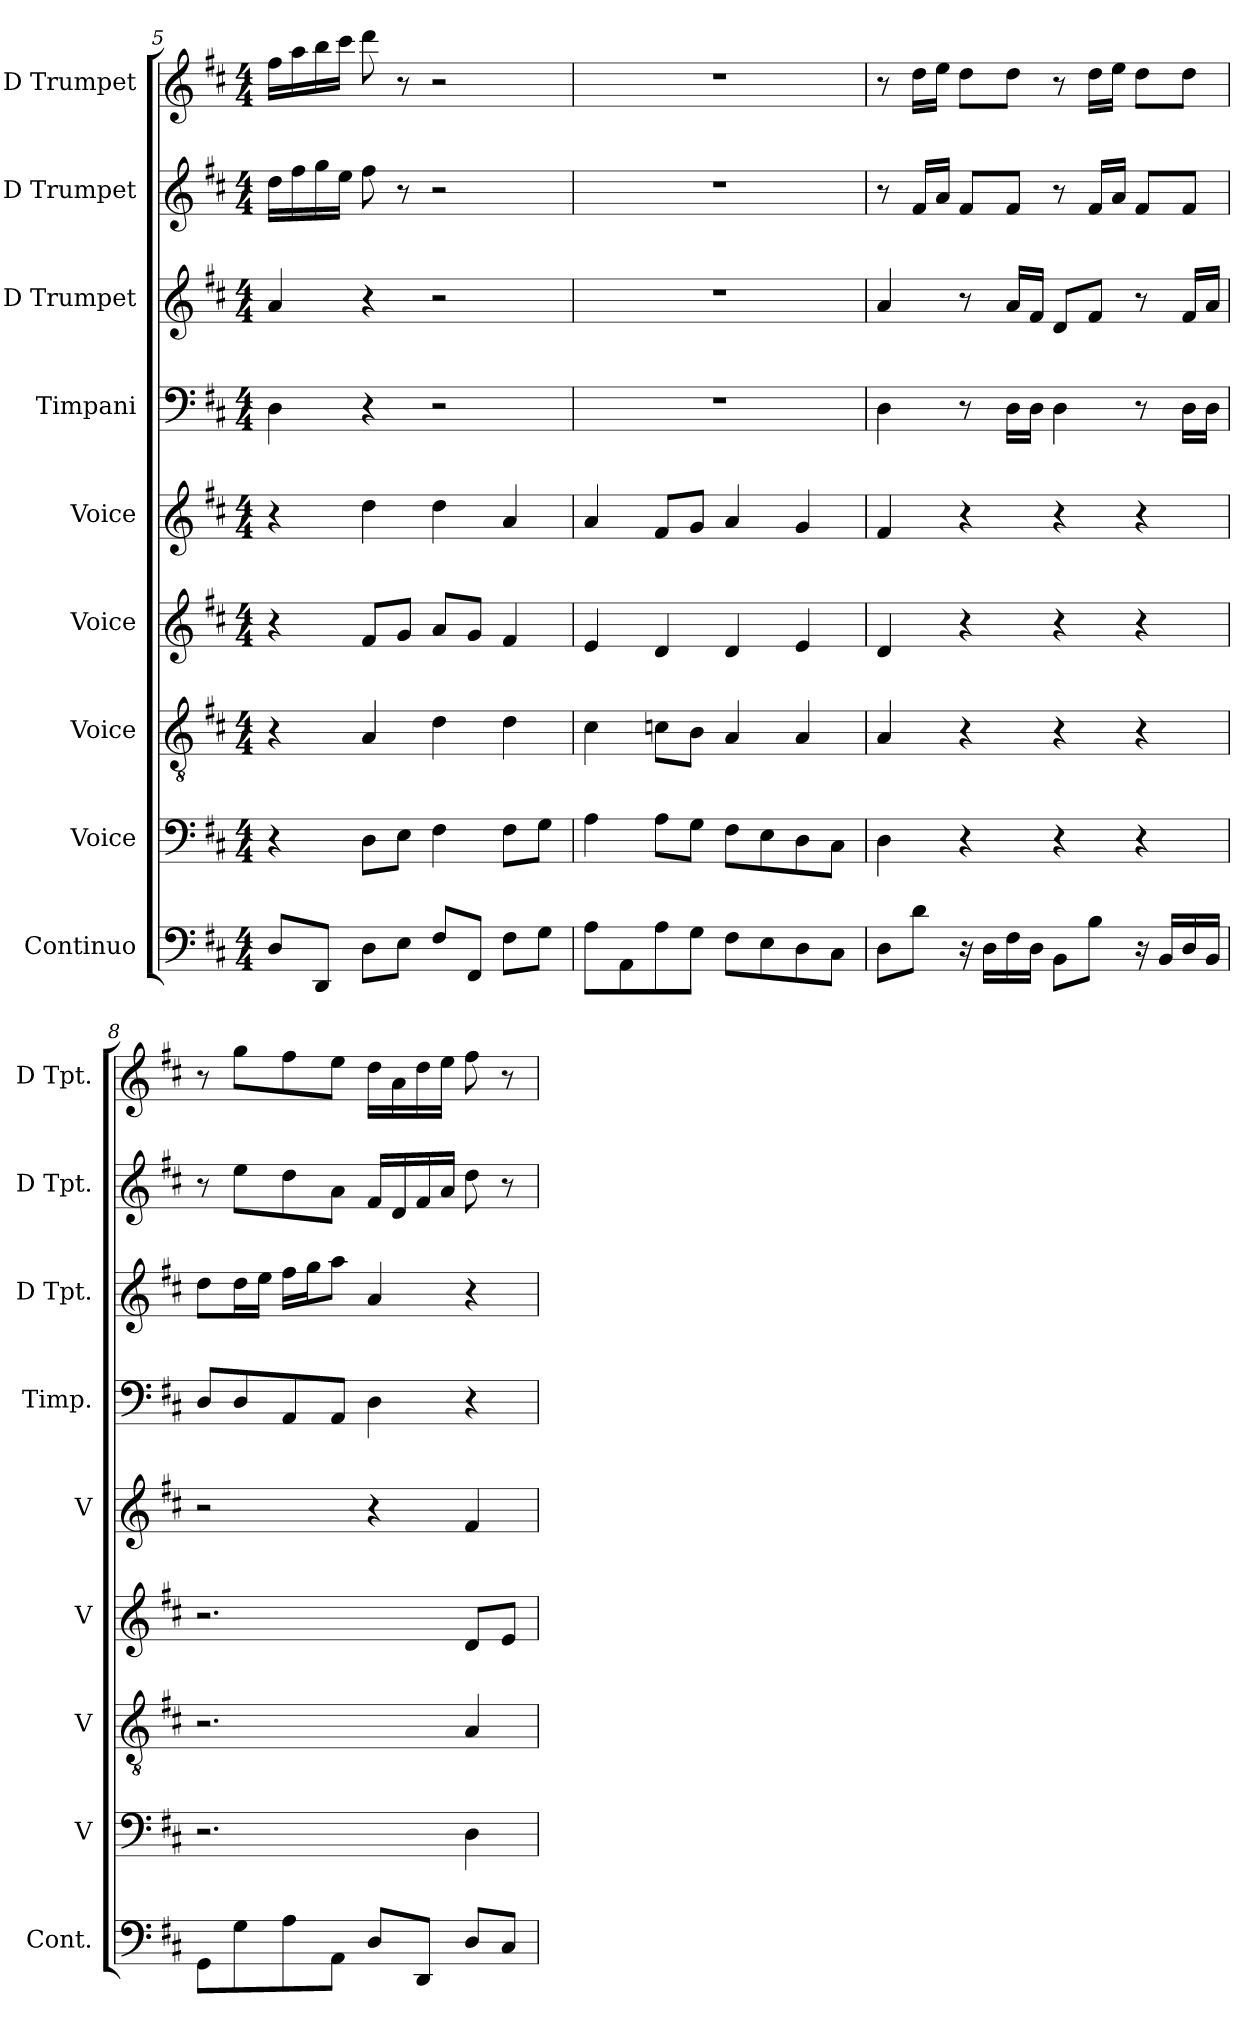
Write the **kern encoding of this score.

**kern	**kern	**kern	**kern	**kern	**kern	**kern	**kern	**kern
*part9	*part8	*part7	*part6	*part5	*part4	*part3	*part2	*part1
*staff9	*staff8	*staff7	*staff6	*staff5	*staff4	*staff3	*staff2	*staff1
*I"Continuo	*I"Voice	*I"Voice	*I"Voice	*I"Voice	*I"Timpani	*I"D Trumpet	*I"D Trumpet	*I"D Trumpet
*I'Cont.	*I'V	*I'V	*I'V	*I'V	*I'Timp.	*I'D Tpt.	*I'D Tpt.	*I'D Tpt.
*clefF4	*clefF4	*clefGv2	*clefG2	*clefG2	*clefF4	*clefG2	*clefG2	*clefG2
*	*	*	*	*	*	*ITrd-1c-2	*ITrd-1c-2	*ITrd-1c-2
*k[f#c#]	*k[f#c#]	*k[f#c#]	*k[f#c#]	*k[f#c#]	*k[f#c#]	*k[f#c#g#d#]	*k[f#c#g#d#]	*k[f#c#g#d#]
*M4/4	*M4/4	*M4/4	*M4/4	*M4/4	*M4/4	*M4/4	*M4/4	*M4/4
=5	=5	=5	=5	=5	=5	=5	=5	=5
8DL	4r	4r	4r	4r	4D	4b	16eeLL	16gg#LL
.	.	.	.	.	.	.	16gg#	16bb
8DDJ	.	.	.	.	.	.	16aa	16ccc#
.	.	.	.	.	.	.	16ff#JJ	16ddd#JJ
8DL	8DL	4A	8f#L	4dd	4r	4r	8gg#	8eee
8EJ	8EJ	.	8gJ	.	.	.	8r	8r
8F#L	4F#	4d	8aL	4dd	2r	2r	2r	2r
8FF#J	.	.	8gJ	.	.	.	.	.
8F#L	8F#L	4d	4f#	4a	.	.	.	.
8GJ	8GJ	.	.	.	.	.	.	.
=6	=6	=6	=6	=6	=6	=6	=6	=6
8AL	4A	4c#	4e	4a	1r	1r	1r	1r
8AA	.	.	.	.	.	.	.	.
8A	8AL	8cnL	4d	8f#L	.	.	.	.
8GJ	8GJ	8BJ	.	8gJ	.	.	.	.
8F#L	8F#L	4A	4d	4a	.	.	.	.
8E	8E	.	.	.	.	.	.	.
8D	8D	4A	4e	4g	.	.	.	.
8C#J	8C#J	.	.	.	.	.	.	.
=7	=7	=7	=7	=7	=7	=7	=7	=7
8DL	4D	4A	4d	4f#	4D	4b	8r	8r
8dJ	.	.	.	.	.	.	16g#LL	16eeLL
.	.	.	.	.	.	.	16bJJ	16ff#JJ
16r	4r	4r	4r	4r	8r	8r	8g#L	8eeL
16DLL	.	.	.	.	.	.	.	.
16F#	.	.	.	.	16DLL	16bLL	8g#J	8eeJ
16DJJ	.	.	.	.	16DJJ	16g#JJ	.	.
8BBL	4r	4r	4r	4r	4D	8eL	8r	8r
8BJ	.	.	.	.	.	8g#J	16g#LL	16eeLL
.	.	.	.	.	.	.	16bJJ	16ff#JJ
16r	4r	4r	4r	4r	8r	8r	8g#L	8eeL
16BBLL	.	.	.	.	.	.	.	.
16D	.	.	.	.	16DLL	16g#LL	8g#J	8eeJ
16BBJJ	.	.	.	.	16DJJ	16bJJ	.	.
=8	=8	=8	=8	=8	=8	=8	=8	=8
8GGL	2.r	2.r	2.r	2r	8DL	8eeL	8r	8r
8G	.	.	.	.	8D	16eeL	8ff#L	8aaL
.	.	.	.	.	.	16ff#JJ	.	.
8A	.	.	.	.	8AA	16gg#LL	8ee	8gg#
.	.	.	.	.	.	16aaJ	.	.
8AAJ	.	.	.	.	8AAJ	8bbJ	8bJ	8ff#J
8DL	.	.	.	4r	4D	4b	16g#LL	16eeLL
.	.	.	.	.	.	.	16e	16b
8DDJ	.	.	.	.	.	.	16g#	16ee
.	.	.	.	.	.	.	16bJJ	16ff#JJ
8DL	4D	4A	8dL	4f#	4r	4r	8ee	8gg#
8C#J	.	.	8eJ	.	.	.	8r	8r
=	=	=	=	=	=	=	=	=
*-	*-	*-	*-	*-	*-	*-	*-	*-
